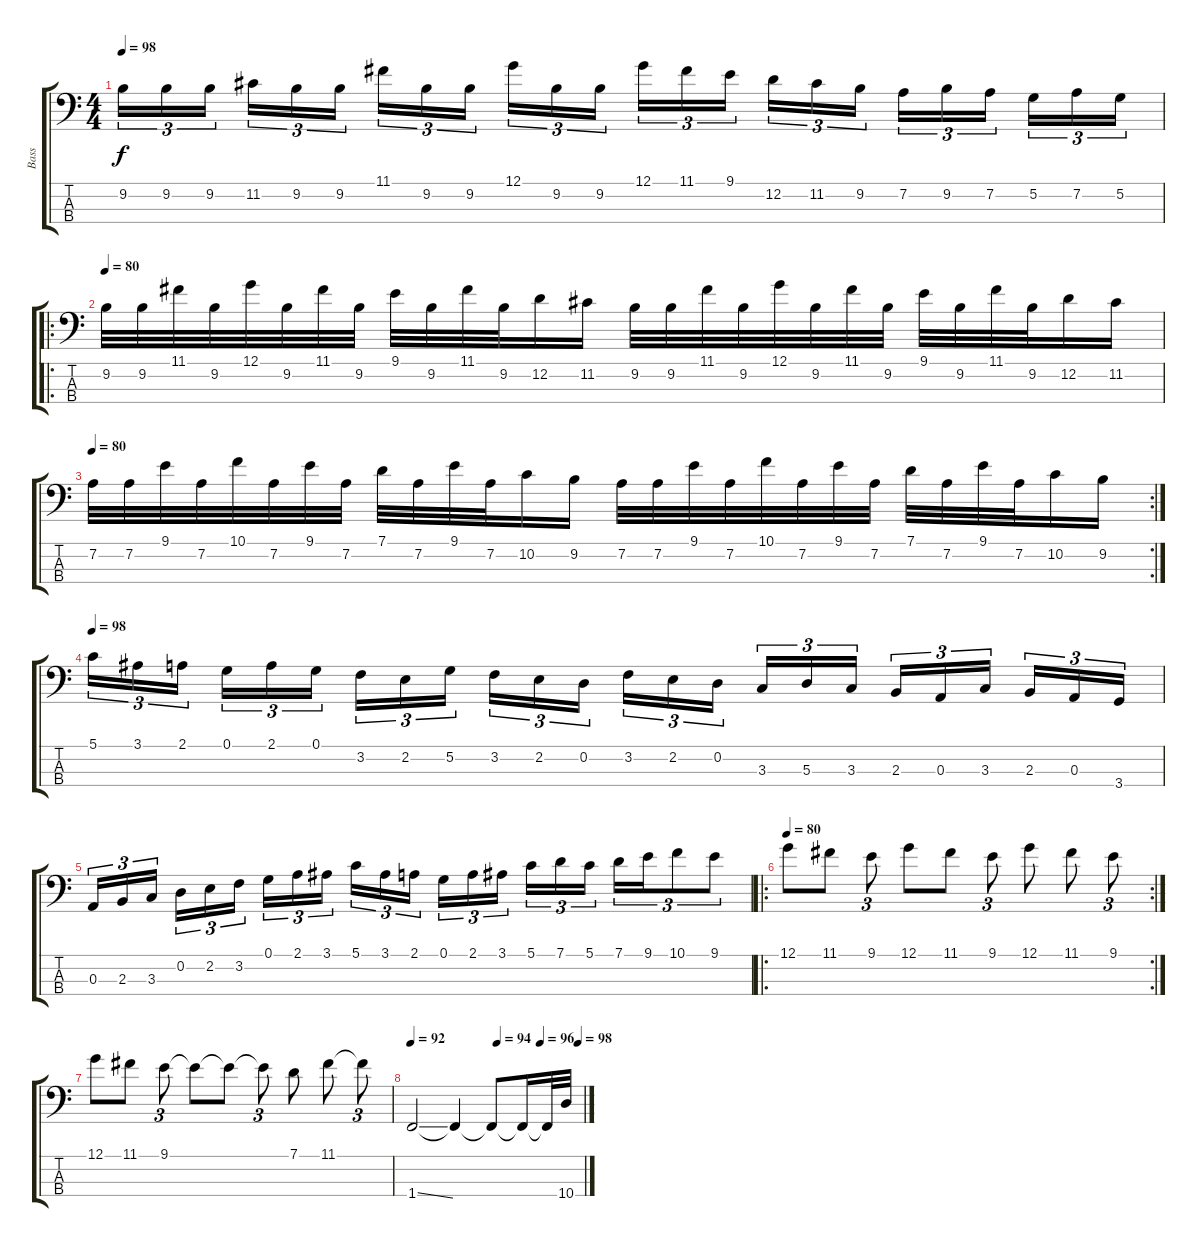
\track ("Bass " "Bass ") {instrument electricbassfinger}
\staff {score tabs}
\tuning (G2 D2 A1 E1) {hide}
\ts (4 4)
\tempo 98
\clef f4
\ks c
9.2.16{tu (3 2) dy f} 9.2.16{tu (3 2)} 9.2.16{tu (3 2)} 11.2.16{tu (3 2)} 9.2.16{tu (3 2)} 9.2.16{tu (3 2)} 11.1.16{tu (3 2)} 9.2.16{tu (3 2)} 9.2.16{tu (3 2)} 12.1.16{tu (3 2)} 9.2.16{tu (3 2)} 9.2.16{tu (3 2)} 12.1.16{tu (3 2)} 11.1.16{tu (3 2)} 9.1.16{tu (3 2)} 12.2.16{tu (3 2)} 11.2.16{tu (3 2)} 9.2.16{tu (3 2)} 7.2.16{tu (3 2)} 9.2.16{tu (3 2)} 7.2.16{tu (3 2)} 5.2.16{tu (3 2)} 7.2.16{tu (3 2)} 5.2.16{tu (3 2)} |
\ro
\tempo 80
9.2.32 9.2.32 11.1.32 9.2.32 12.1.32 9.2.32 11.1.32 9.2.32 9.1.32 9.2.32 11.1.32 9.2.32 12.2.16 11.2.16 9.2.32 9.2.32 11.1.32 9.2.32 12.1.32 9.2.32 11.1.32 9.2.32 9.1.32 9.2.32 11.1.32 9.2.32 12.2.16 11.2.16 |
\rc 2
\tempo 80
7.2.32 7.2.32 9.1.32 7.2.32 10.1.32 7.2.32 9.1.32 7.2.32 7.1.32 7.2.32 9.1.32 7.2.32 10.2.16 9.2.16 7.2.32 7.2.32 9.1.32 7.2.32 10.1.32 7.2.32 9.1.32 7.2.32 7.1.32 7.2.32 9.1.32 7.2.32 10.2.16 9.2.16 |
\tempo 98
5.1.16{tu (3 2)} 3.1.16{tu (3 2)} 2.1.16{tu (3 2)} 0.1.16{tu (3 2)} 2.1.16{tu (3 2)} 0.1.16{tu (3 2)} 3.2.16{tu (3 2)} 2.2.16{tu (3 2)} 5.2.16{tu (3 2)} 3.2.16{tu (3 2)} 2.2.16{tu (3 2)} 0.2.16{tu (3 2)} 3.2.16{tu (3 2)} 2.2.16{tu (3 2)} 0.2.16{tu (3 2)} 3.3.16{tu (3 2)} 5.3.16{tu (3 2)} 3.3.16{tu (3 2)} 2.3.16{tu (3 2)} 0.3.16{tu (3 2)} 3.3.16{tu (3 2)} 2.3.16{tu (3 2)} 0.3.16{tu (3 2)} 3.4.16{tu (3 2)} |
0.3.16{tu (3 2)} 2.3.16{tu (3 2)} 3.3.16{tu (3 2)} 0.2.16{tu (3 2)} 2.2.16{tu (3 2)} 3.2.16{tu (3 2)} 0.1.16{tu (3 2)} 2.1.16{tu (3 2)} 3.1.16{tu (3 2)} 5.1.16{tu (3 2)} 3.1.16{tu (3 2)} 2.1.16{tu (3 2)} 0.1.16{tu (3 2)} 2.1.16{tu (3 2)} 3.1.16{tu (3 2)} 5.1.16{tu (3 2)} 7.1.16{tu (3 2)} 5.1.16{tu (3 2)} 7.1.16{tu (3 2)} 9.1.16{tu (3 2)} 10.1.8{tu (3 2)} 9.1.8{tu (3 2)} |
\ro
\rc 2
\tempo 80
12.1.8 11.1.8 9.1.8{tu (3 2)} 12.1.8 11.1.8 9.1.8{tu (3 2)} 12.1.8 11.1.8 9.1.8{tu (3 2)} |
12.1.8 11.1.8 9.1.8{tu (3 2)} 9.1{t}.8 9.1{t}.8 9.1{t}.8{tu (3 2)} 7.1.8 11.1.8 11.1{t}.8{tu (3 2)} |
\tempo 92
\tempo (94 0.5)
\tempo (96 0.75)
\tempo (98 0.96875)
1.4{ss}.2 1.4{t}.4 1.4{t}.8 1.4{t}.16 1.4{t}.32 10.4.32
